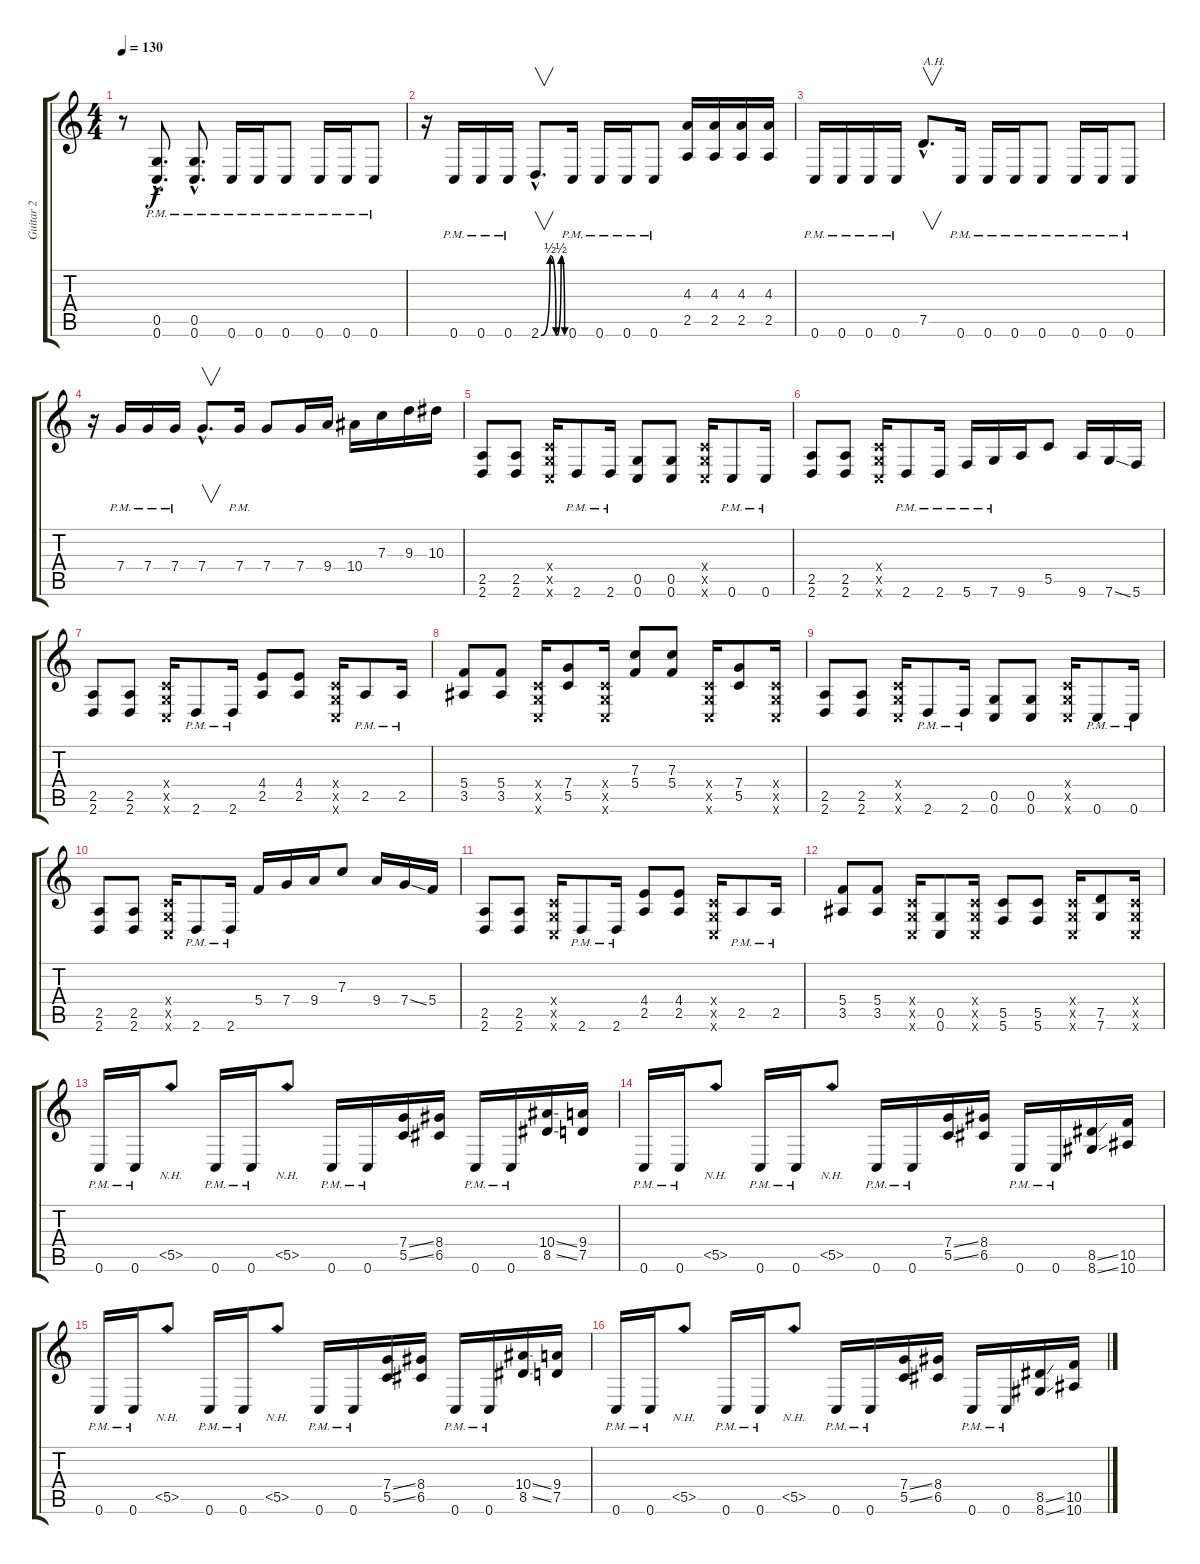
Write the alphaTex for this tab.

\track ("Guitar 2" "Guitar 2") {instrument distortionguitar}
\staff {score tabs}
\tuning (D4 A3 F3 C3 G2 C2) {hide}
\ts (4 4)
\tempo 130
\clef g2
\ks c
r.8{dy f} (0.5{hac pm} 0.6{hac pm}).8{d} (0.5{hac pm} 0.6{hac pm}).8{d} 0.6{pm}.16 0.6{pm}.16 0.6{pm}.8 0.6{pm}.16 0.6{pm}.16 0.6{pm}.8 |
r.16 0.6{pm}.16 0.6{pm}.16 0.6{pm}.16 2.6{be (custom 0 0 23 2 38 0 51 2 60 0) hac}.8{v d} 0.6{pm}.16 0.6{pm}.16 0.6{pm}.16 0.6{pm}.8 (4.3 2.5).16 (4.3 2.5).16 (4.3 2.5).16 (4.3 2.5).16 |
0.6{pm}.16 0.6{pm}.16 0.6{pm}.16 0.6{pm}.16 7.5{hac}.8{v d txt "A.H." instrument guitarharmonics} 0.6{pm}.16{instrument distortionguitar} 0.6{pm}.16 0.6{pm}.16 0.6{pm}.8 0.6{pm}.16 0.6{pm}.16 0.6{pm}.8 |
r.16 7.4{pm}.16 7.4{pm}.16 7.4{pm}.16 7.4{hac}.8{v d} 7.4{pm}.16 7.4.8 7.4.16 9.4.16 10.4.16 7.3.16 9.3.16 10.3.16 |
(2.5 2.6).8 (2.5 2.6).8 (0.4{x} 0.5{x} 0.6{x}).16 2.6{pm}.8 2.6{pm}.16 (0.5 0.6).8 (0.5 0.6).8 (0.4{x} 0.5{x} 0.6{x}).16 0.6{pm}.8 0.6{pm}.16 |
(2.5 2.6).8 (2.5 2.6).8 (0.4{x} 0.5{x} 0.6{x}).16 2.6{pm}.8 2.6{pm}.16 5.6{pm}.16 7.6{pm}.16 9.6.16 5.5.8 9.6.16 7.6{ss}.16 5.6.16 |
(2.5 2.6).8 (2.5 2.6).8 (0.4{x} 0.5{x} 0.6{x}).16 2.6{pm}.8 2.6{pm}.16 (4.4 2.5).8 (4.4 2.5).8 (0.4{x} 0.5{x} 0.6{x}).16 2.5{pm}.8 2.5{pm}.16 |
(5.4 3.5).8 (5.4 3.5).8 (0.4{x} 0.5{x} 0.6{x}).16 (7.4 5.5).8 (0.4{x} 0.5{x} 0.6{x}).16 (7.3 5.4).8 (7.3 5.4).8 (0.4{x} 0.5{x} 0.6{x}).16 (7.4 5.5).8 (0.4{x} 0.5{x} 0.6{x}).16 |
(2.5 2.6).8 (2.5 2.6).8 (0.4{x} 0.5{x} 0.6{x}).16 2.6{pm}.8 2.6{pm}.16 (0.5 0.6).8 (0.5 0.6).8 (0.4{x} 0.5{x} 0.6{x}).16 0.6{pm}.8 0.6{pm}.16 |
(2.5 2.6).8 (2.5 2.6).8 (0.4{x} 0.5{x} 0.6{x}).16 2.6{pm}.8 2.6{pm}.16 5.4.16 7.4.16 9.4.16 7.3.8 9.4.16 7.4{ss}.16 5.4.16 |
(2.5 2.6).8 (2.5 2.6).8 (0.4{x} 0.5{x} 0.6{x}).16 2.6{pm}.8 2.6{pm}.16 (4.4 2.5).8 (4.4 2.5).8 (0.4{x} 0.5{x} 0.6{x}).16 2.5{pm}.8 2.5{pm}.16 |
(5.4 3.5).8 (5.4 3.5).8 (0.4{x} 0.5{x} 0.6{x}).16 (0.5 0.6).8 (0.4{x} 0.5{x} 0.6{x}).16 (5.5 5.6).8 (5.5 5.6).8 (0.4{x} 0.5{x} 0.6{x}).16 (7.5 7.6).8 (0.4{x} 0.5{x} 0.6{x}).16 |
0.6{pm}.16 0.6{pm}.16 5.5{nh}.8 0.6{pm}.16 0.6{pm}.16 5.5{nh}.8 0.6{pm}.16 0.6{pm}.16 (7.4{ss} 5.5{ss}).16 (8.4 6.5).16 0.6{pm}.16 0.6{pm}.16 (10.4{ss} 8.5{ss}).16 (9.4 7.5).16 |
0.6{pm}.16 0.6{pm}.16 5.5{nh}.8 0.6{pm}.16 0.6{pm}.16 5.5{nh}.8 0.6{pm}.16 0.6{pm}.16 (7.4{ss} 5.5{ss}).16 (8.4 6.5).16 0.6{pm}.16 0.6{pm}.16 (8.5{ss} 8.6{ss}).16 (10.5 10.6).16 |
0.6{pm}.16 0.6{pm}.16 5.5{nh}.8 0.6{pm}.16 0.6{pm}.16 5.5{nh}.8 0.6{pm}.16 0.6{pm}.16 (7.4{ss} 5.5{ss}).16 (8.4 6.5).16 0.6{pm}.16 0.6{pm}.16 (10.4{ss} 8.5{ss}).16 (9.4 7.5).16 |
0.6{pm}.16 0.6{pm}.16 5.5{nh}.8 0.6{pm}.16 0.6{pm}.16 5.5{nh}.8 0.6{pm}.16 0.6{pm}.16 (7.4{ss} 5.5{ss}).16 (8.4 6.5).16 0.6{pm}.16 0.6{pm}.16 (8.5{ss} 8.6{ss}).16 (10.5 10.6).16
